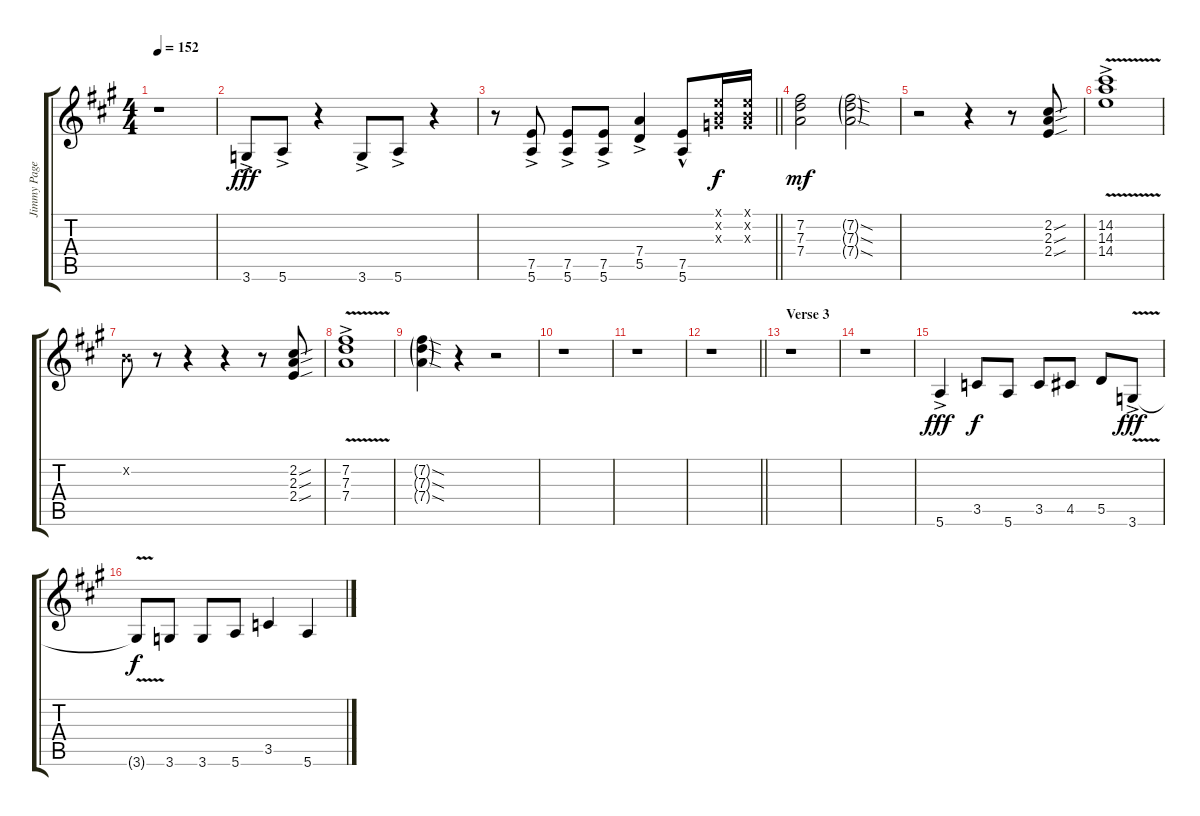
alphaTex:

\track ("Jimmy Page 12-String" "Jimmy Page") {instrument overdrivenguitar}
\staff {score tabs}
\tuning (E4 B3 G3 D3 A2 E2) {hide}
\ts (4 4)
\tempo 152
\clef g2
\ks a
r.1{dy fff} |
3.6{ac}.8 5.6{ac}.8 r.4 3.6{ac}.8 5.6{ac}.8 r.4 |
\barLineRight lightlight
r.8 (7.5 5.6{ac}).8 (7.5 5.6{ac}).8 (7.5 5.6{ac}).8 (7.4 5.5{ac}).4 (7.5 5.6{hac}).8 (0.1{x} 0.2{x} 0.3{x}).16{dy f} (0.1{x} 0.2{x} 0.3{x}).16 |
(7.2 7.3 7.4).2{dy mf} (7.2{sod g} 7.3{sod g} 7.4{sod g}).2 |
r.2 r.4 r.8 (2.2{sou} 2.3{sou} 2.4{sou}).8 |
(14.2{v ac} 14.3{v} 14.4{v}).1 |
0.2{x}.8 r.8 r.4 r.4 r.8 (2.2{sou} 2.3{sou} 2.4{sou}).8 |
(7.2{v ac} 7.3{v} 7.4{v}).1 |
(7.2{sod g} 7.3{sod g} 7.4{sod g}).4 r.4 r.2 |
r.1 |
r.1 |
\barLineRight lightlight
r.1 |
\section ("" "Verse 3")
r.1 |
r.1 |
5.6{ac}.4{dy fff} 3.5.8{dy f} 5.6.8 3.5.8 4.5.8 5.5.8 3.6{v ac}.8{dy fff} |
3.6{t}.8{dy f} 3.6.8 3.6.8 5.6.8 3.5.4 5.6.4
